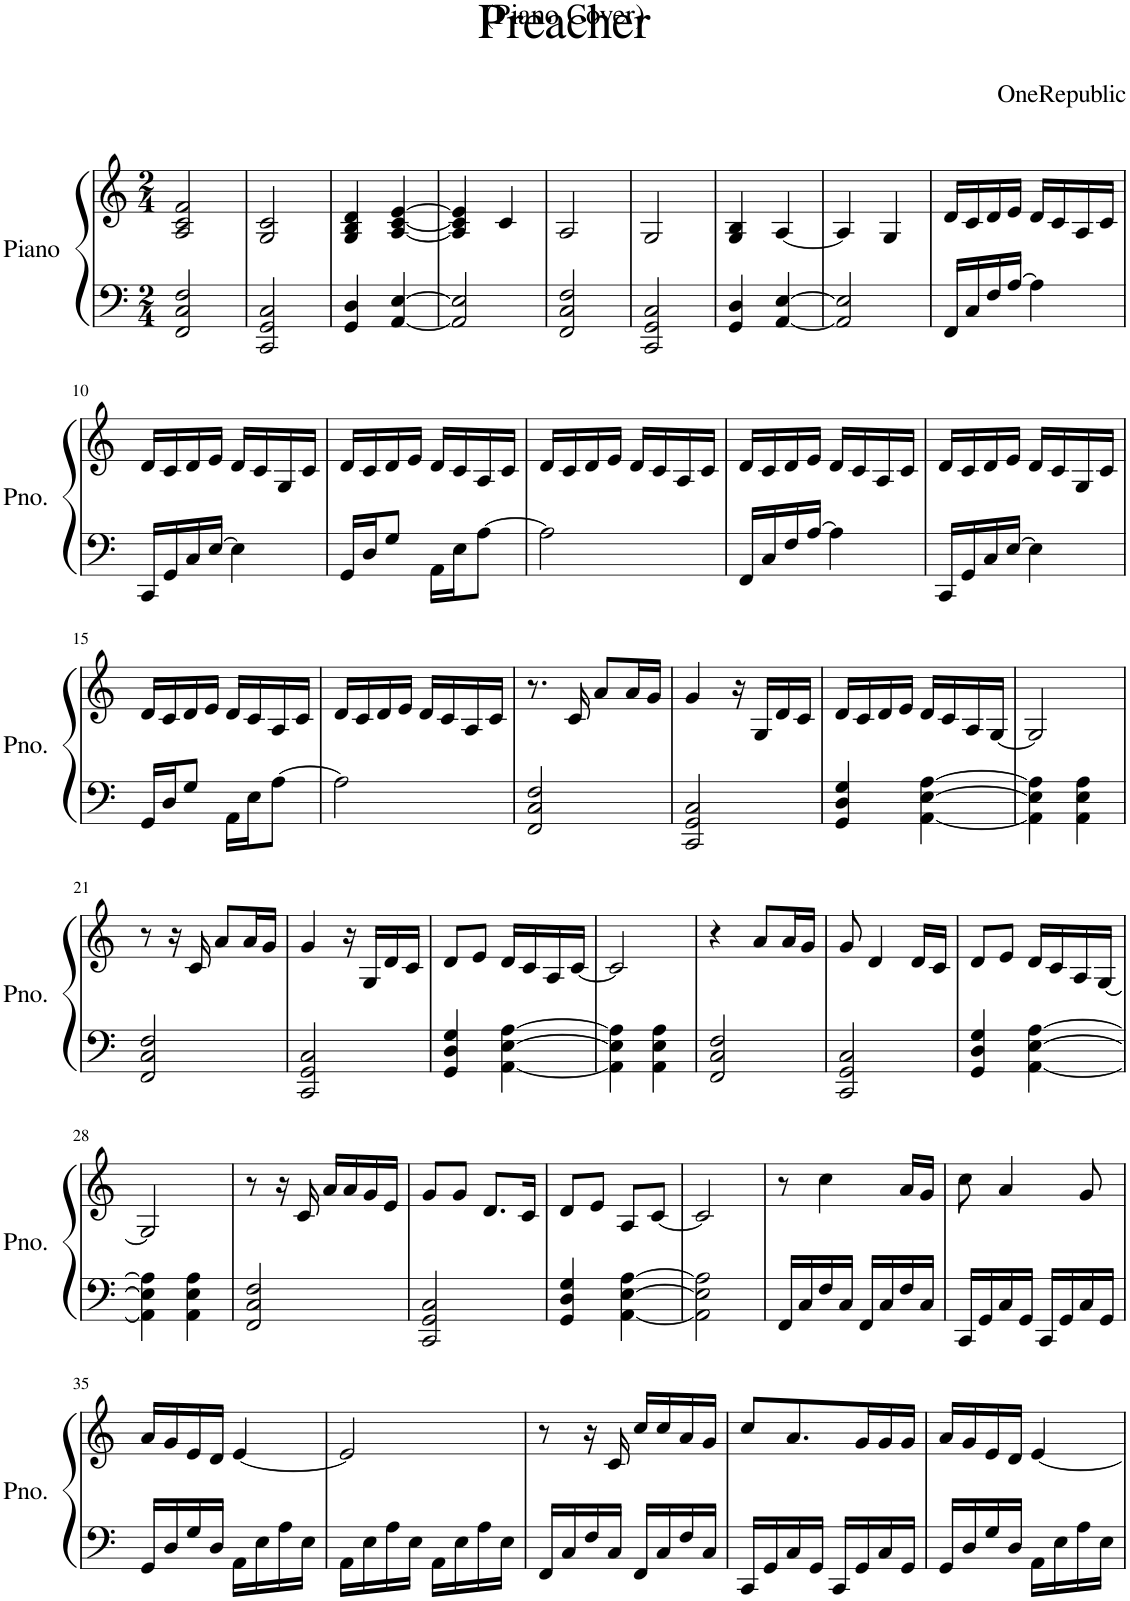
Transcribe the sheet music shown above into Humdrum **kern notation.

**kern	**kern
*part1	*part1
*staff2	*staff1
*I"Piano	*
*I'Pno.	*
*clefF4	*clefG2
*k[]	*k[]
*M2/4	*M2/4
=1	=1
2FF/ 2C/ 2F/	2A/ 2c/ 2f/
=2	=2
2CC/ 2GG/ 2C/	2G/ 2c/
=3	=3
4GG/ 4D/	4G/ 4B/ 4d/
[4AA/ [4E/	[4A/ [4c/ [4e/
=4	=4
2AA/] 2E/]	4A/] 4c/] 4e/]
.	4c/
=5	=5
2FF/ 2C/ 2F/	2A/
=6	=6
2CC/ 2GG/ 2C/	2G/
=7	=7
4GG/ 4D/	4G/ 4B/
[4AA/ [4E/	[4A/
=8	=8
2AA/] 2E/]	4A/]
.	4G/
=9	=9
16FF/LL	16d/LL
16C/	16c/
16F/	16d/
[16A/JJ	16e/JJ
4A\]	16d/LL
.	16c/
.	16A/
.	16c/JJ
!!LO:LB:g=z
=10	=10
16CC/LL	16d/LL
16GG/	16c/
16C/	16d/
[16E/JJ	16e/JJ
4E\]	16d/LL
.	16c/
.	16G/
.	16c/JJ
=11	=11
16GG/LL	16d/LL
16D/J	16c/
8G/J	16d/
.	16e/JJ
16AA\LL	16d/LL
16E\J	16c/
[8A\J	16A/
.	16c/JJ
=12	=12
2A\]	16d/LL
.	16c/
.	16d/
.	16e/JJ
.	16d/LL
.	16c/
.	16A/
.	16c/JJ
=13	=13
16FF/LL	16d/LL
16C/	16c/
16F/	16d/
[16A/JJ	16e/JJ
4A\]	16d/LL
.	16c/
.	16A/
.	16c/JJ
=14	=14
16CC/LL	16d/LL
16GG/	16c/
16C/	16d/
[16E/JJ	16e/JJ
4E\]	16d/LL
.	16c/
.	16G/
.	16c/JJ
!!LO:LB:g=z
=15	=15
16GG/LL	16d/LL
16D/J	16c/
8G/J	16d/
.	16e/JJ
16AA\LL	16d/LL
16E\J	16c/
[8A\J	16A/
.	16c/JJ
=16	=16
2A\]	16d/LL
.	16c/
.	16d/
.	16e/JJ
.	16d/LL
.	16c/
.	16A/
.	16c/JJ
=17	=17
2FF/ 2C/ 2F/	8.r
.	16c/
.	8a/L
.	16a/L
.	16g/JJ
=18	=18
2CC/ 2GG/ 2C/	4g/
.	16r
.	16G/LL
.	16d/
.	16c/JJ
=19	=19
4GG/ 4D/ 4G/	16d/LL
.	16c/
.	16d/
.	16e/JJ
[4AA\ [4E\ [4A\	16d/LL
.	16c/
.	16A/
.	[16G/JJ
=20	=20
4AA\] 4E\] 4A\]	2G/]
4AA\ 4E\ 4A\	.
!!LO:LB:g=z
=21	=21
2FF/ 2C/ 2F/	8r
.	16r
.	16c/
.	8a/L
.	16a/L
.	16g/JJ
=22	=22
2CC/ 2GG/ 2C/	4g/
.	16r
.	16G/LL
.	16d/
.	16c/JJ
=23	=23
4GG/ 4D/ 4G/	8d/L
.	8e/J
[4AA\ [4E\ [4A\	16d/LL
.	16c/
.	16A/
.	[16c/JJ
=24	=24
4AA\] 4E\] 4A\]	2c/]
4AA\ 4E\ 4A\	.
=25	=25
2FF/ 2C/ 2F/	4r
.	8a/L
.	16a/L
.	16g/JJ
=26	=26
2CC/ 2GG/ 2C/	8g/
.	4d/
.	16d/LL
.	16c/JJ
=27	=27
4GG/ 4D/ 4G/	8d/L
.	8e/J
[4AA\ [4E\ [4A\	16d/LL
.	16c/
.	16A/
.	[16G/JJ
!!LO:LB:g=z
=28	=28
4AA\] 4E\] 4A\]	2G/]
4AA\ 4E\ 4A\	.
=29	=29
2FF/ 2C/ 2F/	8r
.	16r
.	16c/
.	16a/LL
.	16a/
.	16g/
.	16e/JJ
=30	=30
2CC/ 2GG/ 2C/	8g/L
.	8g/J
.	8.d/L
.	16c/Jk
=31	=31
4GG/ 4D/ 4G/	8d/L
.	8e/J
[4AA\ [4E\ [4A\	8A/L
.	[8c/J
=32	=32
2AA\] 2E\] 2A\]	2c/]
=33	=33
16FF/LL	8r
16C/	.
16F/	4cc\
16C/JJ	.
16FF/LL	.
16C/	.
16F/	16a/LL
16C/JJ	16g/JJ
=34	=34
16CC/LL	8cc\
16GG/	.
16C/	4a/
16GG/JJ	.
16CC/LL	.
16GG/	.
16C/	8g/
16GG/JJ	.
!!LO:LB:g=z
=35	=35
16GG/LL	16a/LL
16D/	16g/
16G/	16e/
16D/JJ	16d/JJ
16AA\LL	[4e/
16E\	.
16A\	.
16E\JJ	.
=36	=36
16AA\LL	2e/]
16E\	.
16A\	.
16E\JJ	.
16AA\LL	.
16E\	.
16A\	.
16E\JJ	.
=37	=37
16FF/LL	8r
16C/	.
16F/	16r
16C/JJ	16c/
16FF/LL	16cc/LL
16C/	16cc/
16F/	16a/
16C/JJ	16g/JJ
=38	=38
16CC/LL	8cc/L
16GG/	.
16C/	8.a/
16GG/JJ	.
16CC/LL	.
16GG/	16g/L
16C/	16g/
16GG/JJ	16g/JJ
=39	=39
16GG/LL	16a/LL
16D/	16g/
16G/	16e/
16D/JJ	16d/JJ
16AA\LL	[4e/
16E\	.
16A\	.
16E\JJ	.
=	=
*-	*-
